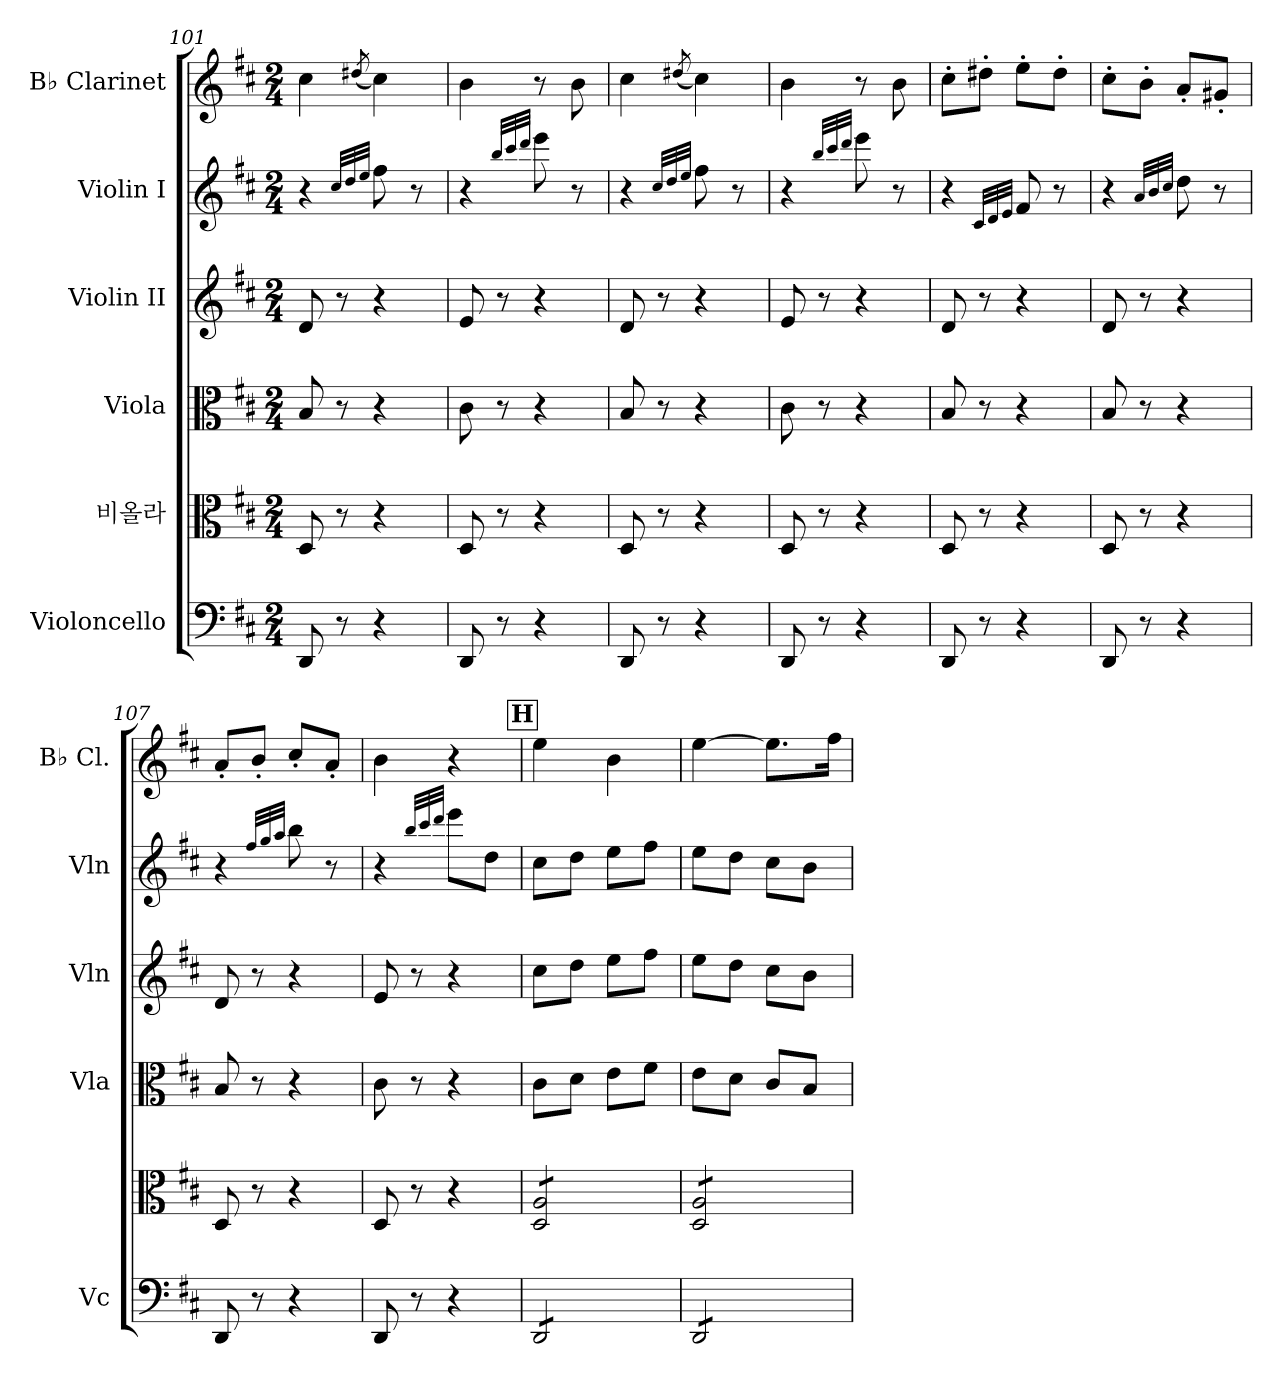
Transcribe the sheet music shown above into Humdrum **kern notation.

**kern	**kern	**kern	**kern	**kern	**kern
*part6	*part5	*part4	*part3	*part2	*part1
*staff6	*staff5	*staff4	*staff3	*staff2	*staff1
*I"Violoncello	*I"비올라	*I"Viola	*I"Violin II	*I"Violin I	*I"B♭ Clarinet
*I'Vc	*	*I'Vla	*I'Vln	*I'Vln	*I'B♭ Cl.
*clefF4	*clefC3	*clefC3	*clefG2	*clefG2	*clefG2
*	*	*	*	*	*ITrd1c2
*k[f#c#]	*k[f#c#]	*k[f#c#]	*k[f#c#]	*k[f#c#]	*k[]
*M2/4	*M2/4	*M2/4	*M2/4	*M2/4	*M2/4
=101	=101	=101	=101	=101	=101
8DD/	8D/	8B/	8d/	4r	4b\
8r	8r	8r	8r	.	.
.	.	.	.	32qcc#/LLL	.
.	.	.	.	32qdd/	.
.	.	.	.	32qee/JJJ	(<8qcc#X/
4r	4r	4r	4r	8ff#\	4b\)
.	.	.	.	8r	.
!!LO:LB:g=z
=102	=102	=102	=102	=102	=102
8DD/	8D/	8c#\	8e/	4r	4a\
8r	8r	8r	8r	.	.
.	.	.	.	32qbb/LLL	.
.	.	.	.	32qccc#/	.
.	.	.	.	32qddd/JJJ	.
4r	4r	4r	4r	8eee\	8r
.	.	.	.	8r	8a\
=103	=103	=103	=103	=103	=103
8DD/	8D/	8B/	8d/	4r	4b\
8r	8r	8r	8r	.	.
.	.	.	.	32qcc#/LLL	.
.	.	.	.	32qdd/	.
.	.	.	.	32qee/JJJ	(<8qcc#X/
4r	4r	4r	4r	8ff#\	4b\)
.	.	.	.	8r	.
=104	=104	=104	=104	=104	=104
8DD/	8D/	8c#\	8e/	4r	4a\
8r	8r	8r	8r	.	.
.	.	.	.	32qbb/LLL	.
.	.	.	.	32qccc#/	.
.	.	.	.	32qddd/JJJ	.
4r	4r	4r	4r	8eee\	8r
.	.	.	.	8r	8a\
=105	=105	=105	=105	=105	=105
8DD/	8D/	8B/	8d/	4r	8b'\L
8r	8r	8r	8r	.	8cc#X'\J
.	.	.	.	32qc#/LLL	.
.	.	.	.	32qd/	.
.	.	.	.	32qe/JJJ	.
4r	4r	4r	4r	8f#/	8dd'\L
.	.	.	.	8r	8cc#'\J
=106	=106	=106	=106	=106	=106
8DD/	8D/	8B/	8d/	4r	8b'\L
8r	8r	8r	8r	.	8a'\J
.	.	.	.	32qa/LLL	.
.	.	.	.	32qb/	.
.	.	.	.	32qcc#/JJJ	.
4r	4r	4r	4r	8dd\	8g'/L
.	.	.	.	8r	8f#X'/J
=107	=107	=107	=107	=107	=107
8DD/	8D/	8B/	8d/	4r	8g'/L
8r	8r	8r	8r	.	8a'/J
.	.	.	.	32qff#/LLL	.
.	.	.	.	32qgg/	.
.	.	.	.	32qaa/JJJ	.
4r	4r	4r	4r	8bb\	8b'/L
.	.	.	.	8r	8g'/J
=108	=108	=108	=108	=108	=108
8DD/	8D/	8c#\	8e/	4r	4a\
8r	8r	8r	8r	.	.
.	.	.	.	32qbb/LLL	.
.	.	.	.	32qccc#/	.
.	.	.	.	32qddd/JJJ	.
4r	4r	4r	4r	8eee\L	4r
.	.	.	.	8dd\J	.
!!LO:REH:place=s1:a:B:fs=14:t=H
=109	=109	=109	=109	=109	=109
*tremolo	*	*	*	*	*
*	*tremolo	*	*	*	*
8DD/L	8D/ 8A/L	8c#\L	8cc#\L	8cc#\L	4dd\
8DD/	8D/ 8A/	8d\J	8dd\J	8dd\J	.
8DD/	8D/ 8A/	8e\L	8ee\L	8ee\L	4a\
8DD/J	8D/ 8A/J	8f#\J	8ff#\J	8ff#\J	.
!!LO:PB:g=z
=110	=110	=110	=110	=110	=110
8DD/L	8D/ 8A/L	8e\L	8ee\L	8ee\L	[4dd\
8DD/	8D/ 8A/	8d\J	8dd\J	8dd\J	.
8DD/	8D/ 8A/	8c#/L	8cc#\L	8cc#\L	8.dd\L]
8DD/J	8D/ 8A/J	8B/J	8b\J	8b\J	.
*	*Xtremolo	*	*	*	*
*Xtremolo	*	*	*	*	*
.	.	.	.	.	16ee\Jk
=	=	=	=	=	=
*-	*-	*-	*-	*-	*-
